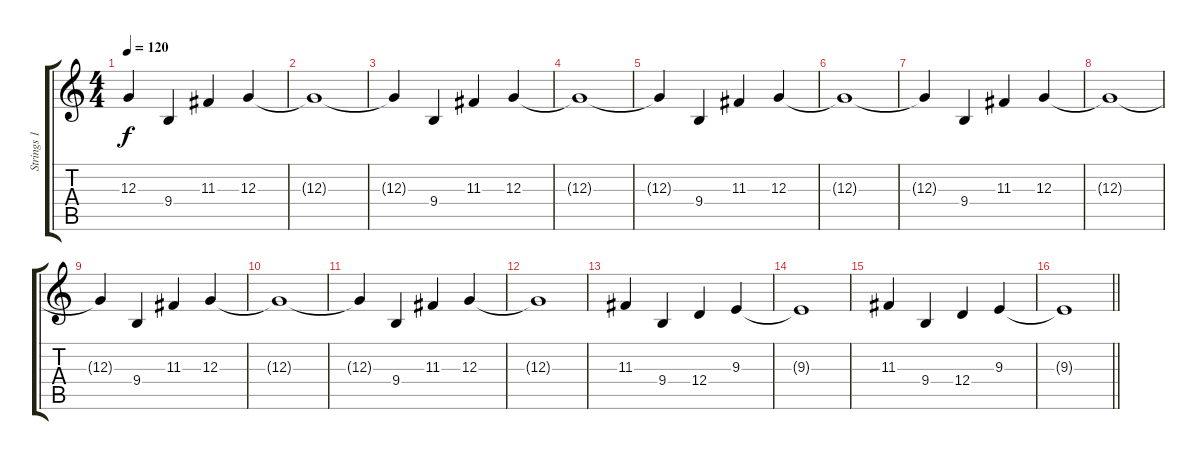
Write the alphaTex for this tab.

\track ("Strings 1" "Strings 1") {instrument pad2warm}
\staff {score tabs}
\tuning (E4 B3 G3 D3 A2 E2) {hide}
\ts (4 4)
\tempo 120
\clef g2
\ks c
12.3.4{dy f volume 8 instrument choiraahs} 9.4.4 11.3.4 12.3.4 |
12.3{t}.1 |
12.3{t}.4 9.4.4 11.3.4 12.3.4 |
12.3{t}.1 |
12.3{t}.4 9.4.4 11.3.4 12.3.4 |
12.3{t}.1 |
12.3{t}.4 9.4.4 11.3.4 12.3.4 |
12.3{t}.1 |
12.3{t}.4 9.4.4{volume 8} 11.3.4 12.3.4 |
12.3{t}.1 |
12.3{t}.4 9.4.4 11.3.4 12.3.4 |
12.3{t}.1 |
11.3.4 9.4.4 12.4.4 9.3.4 |
9.3{t}.1 |
11.3.4 9.4.4 12.4.4 9.3.4 |
\barLineRight lightlight
9.3{t}.1{volume 6}
